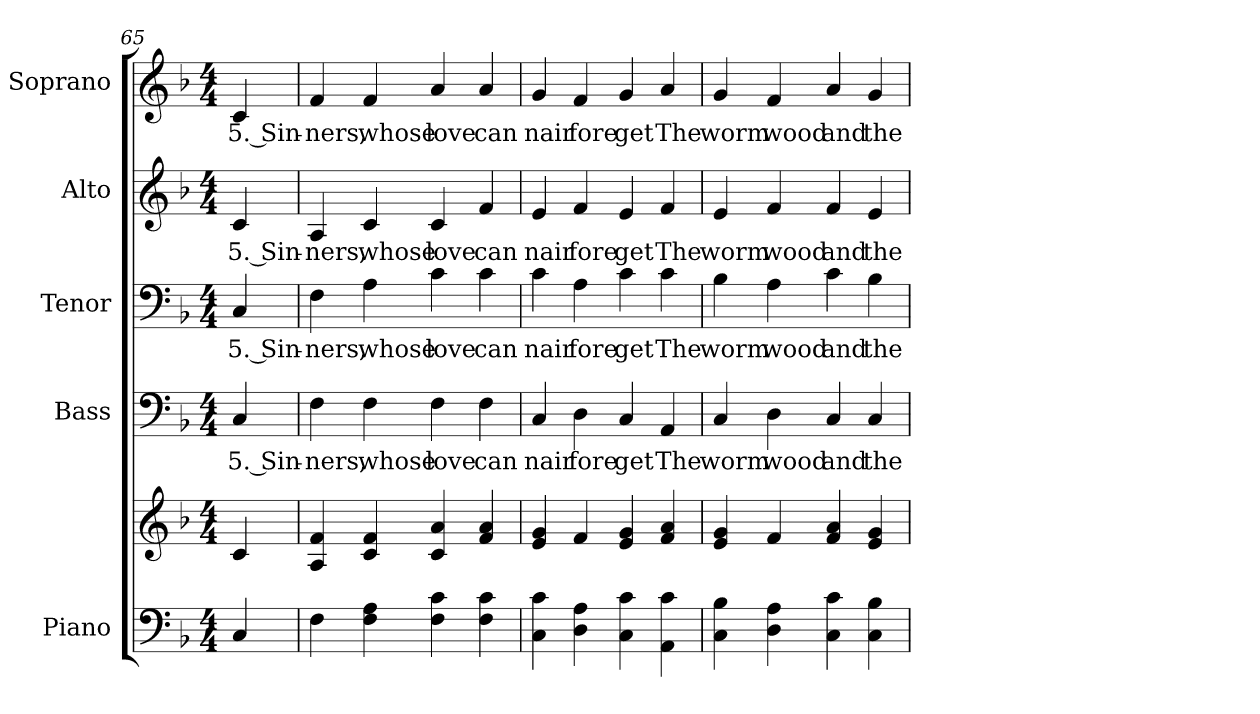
**kern	**kern	**kern	**text	**kern	**text	**kern	**text	**kern	**text
*part5	*part5	*part4	*part4	*part3	*part3	*part2	*part2	*part1	*part1
*staff6	*staff5	*staff4	*staff4	*staff3	*staff3	*staff2	*staff2	*staff1	*staff1
*I"Piano	*	*I"Bass	*	*I"Tenor	*	*I"Alto	*	*I"Soprano	*
*I'Pno.	*	*I'B.	*	*I'T.	*	*I'A.	*	*I'S.	*
*clefF4	*clefG2	*clefF4	*	*clefF4	*	*clefG2	*	*clefG2	*
*k[b-]	*k[b-]	*k[b-]	*	*k[b-]	*	*k[b-]	*	*k[b-]	*
*F:	*F:	*F:	*	*F:	*	*F:	*	*F:	*
*M4/4	*M4/4	*M4/4	*	*M4/4	*	*M4/4	*	*M4/4	*
=65	=65	=65	=65	=65	=65	=65	=65	=65	=65
!	!	!	!LO:LY:b:color=#000000	!	!	!	!	!	!
!	!	!	!	!	!LO:LY:b:color=#000000	!	!	!	!
!	!	!	!	!	!	!	!LO:LY:b:color=#000000	!	!
!	!	!	!	!	!	!	!	!	!LO:LY:b:color=#000000
4Ci/	4ci/	4Ci/	5. Sin-	4Ci/	5. Sin-	4ci/	5. Sin-	4ci/	5. Sin-
!!LO:PB:g=z
=66	=66	=66	=66	=66	=66	=66	=66	=66	=66
!	!	!	!LO:LY:b:color=#000000	!	!	!	!	!	!
!	!	!	!	!	!LO:LY:b:color=#000000	!	!	!	!
!	!	!	!	!	!	!	!LO:LY:b:color=#000000	!	!
!	!	!	!	!	!	!	!	!	!LO:LY:b:color=#000000
4Fi\	4Ai/ 4fi	4Fi\	-ners,	4Fi\	-ners,	4Ai/	-ners,	4fi/	-ners,
!	!	!	!LO:LY:b:color=#000000	!	!	!	!	!	!
!	!	!	!	!	!LO:LY:b:color=#000000	!	!	!	!
!	!	!	!	!	!	!	!LO:LY:b:color=#000000	!	!
!	!	!	!	!	!	!	!	!	!LO:LY:b:color=#000000
4Fi\ 4Ai	4ci/ 4fi	4Fi\	whose	4Ai\	whose	4ci/	whose	4fi/	whose
!	!	!	!LO:LY:b:color=#000000	!	!	!	!	!	!
!	!	!	!	!	!LO:LY:b:color=#000000	!	!	!	!
!	!	!	!	!	!	!	!LO:LY:b:color=#000000	!	!
!	!	!	!	!	!	!	!	!	!LO:LY:b:color=#000000
4Fi\ 4ci	4ci/ 4ai	4Fi\	love	4ci\	love	4ci/	love	4ai/	love
!	!	!	!LO:LY:b:color=#000000	!	!	!	!	!	!
!	!	!	!	!	!LO:LY:b:color=#000000	!	!	!	!
!	!	!	!	!	!	!	!LO:LY:b:color=#000000	!	!
!	!	!	!	!	!	!	!	!	!LO:LY:b:color=#000000
4Fi\ 4ci	4fi/ 4ai	4Fi\	can	4ci\	can	4fi/	can	4ai/	can
=67	=67	=67	=67	=67	=67	=67	=67	=67	=67
!	!	!	!LO:LY:b:color=#000000	!	!	!	!	!	!
!	!	!	!	!	!LO:LY:b:color=#000000	!	!	!	!
!	!	!	!	!	!	!	!LO:LY:b:color=#000000	!	!
!	!	!	!	!	!	!	!	!	!LO:LY:b:color=#000000
4Ci\ 4ci	4ei/ 4gi	4Ci/	nair	4ci\	nair	4ei/	nair	4gi/	nair
!	!	!	!LO:LY:b:color=#000000	!	!	!	!	!	!
!	!	!	!	!	!LO:LY:b:color=#000000	!	!	!	!
!	!	!	!	!	!	!	!LO:LY:b:color=#000000	!	!
!	!	!	!	!	!	!	!	!	!LO:LY:b:color=#000000
4Di\ 4Ai	4fi/	4Di\	fore	4Ai\	fore	4fi/	fore	4fi/	fore
!	!	!	!LO:LY:b:color=#000000	!	!	!	!	!	!
!	!	!	!	!	!LO:LY:b:color=#000000	!	!	!	!
!	!	!	!	!	!	!	!LO:LY:b:color=#000000	!	!
!	!	!	!	!	!	!	!	!	!LO:LY:b:color=#000000
4Ci\ 4ci	4ei/ 4gi	4Ci/	get	4ci\	get	4ei/	get	4gi/	get
!	!	!	!LO:LY:b:color=#000000	!	!	!	!	!	!
!	!	!	!	!	!LO:LY:b:color=#000000	!	!	!	!
!	!	!	!	!	!	!	!LO:LY:b:color=#000000	!	!
!	!	!	!	!	!	!	!	!	!LO:LY:b:color=#000000
4AAi\ 4ci	4fi/ 4ai	4AAi/	The	4ci\	The	4fi/	The	4ai/	The
!!LO:LB:g=z
=68	=68	=68	=68	=68	=68	=68	=68	=68	=68
!	!	!	!LO:LY:b:color=#000000	!	!	!	!	!	!
!	!	!	!	!	!LO:LY:b:color=#000000	!	!	!	!
!	!	!	!	!	!	!	!LO:LY:b:color=#000000	!	!
!	!	!	!	!	!	!	!	!	!LO:LY:b:color=#000000
4Ci\ 4B-i	4ei/ 4gi	4Ci/	worm	4B-i\	worm	4ei/	worm	4gi/	worm
!	!	!	!LO:LY:b:color=#000000	!	!	!	!	!	!
!	!	!	!	!	!LO:LY:b:color=#000000	!	!	!	!
!	!	!	!	!	!	!	!LO:LY:b:color=#000000	!	!
!	!	!	!	!	!	!	!	!	!LO:LY:b:color=#000000
4Di\ 4Ai	4fi/	4Di\	wood	4Ai\	wood	4fi/	wood	4fi/	wood
!	!	!	!LO:LY:b:color=#000000	!	!	!	!	!	!
!	!	!	!	!	!LO:LY:b:color=#000000	!	!	!	!
!	!	!	!	!	!	!	!LO:LY:b:color=#000000	!	!
!	!	!	!	!	!	!	!	!	!LO:LY:b:color=#000000
4Ci\ 4ci	4fi/ 4ai	4Ci/	and	4ci\	and	4fi/	and	4ai/	and
!	!	!	!LO:LY:b:color=#000000	!	!	!	!	!	!
!	!	!	!	!	!LO:LY:b:color=#000000	!	!	!	!
!	!	!	!	!	!	!	!LO:LY:b:color=#000000	!	!
!	!	!	!	!	!	!	!	!	!LO:LY:b:color=#000000
4Ci\ 4B-i	4ei/ 4gi	4Ci/	the	4B-i\	the	4ei/	the	4gi/	the
=	=	=	=	=	=	=	=	=	=
*-	*-	*-	*-	*-	*-	*-	*-	*-	*-
